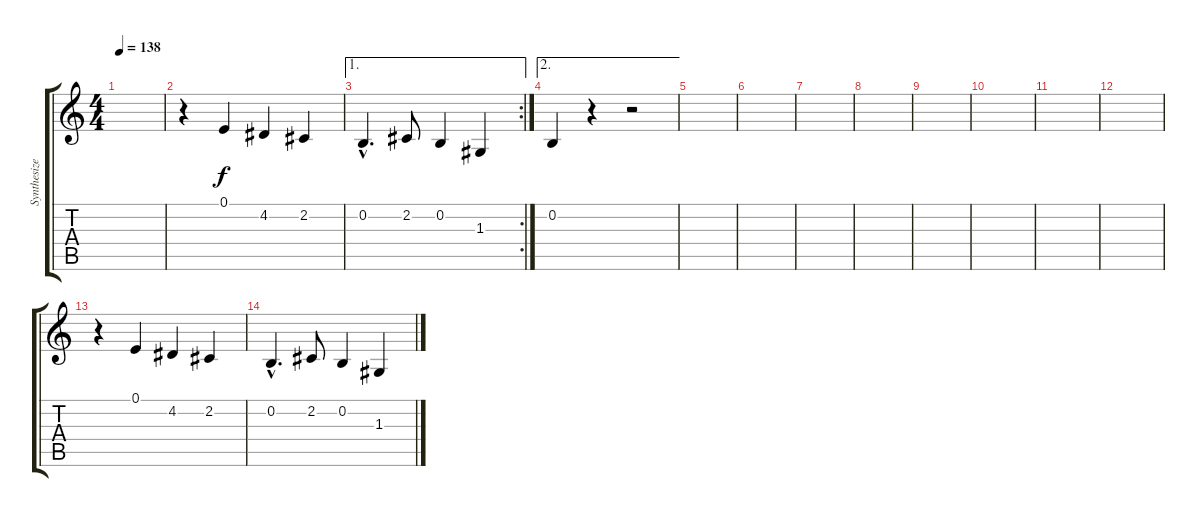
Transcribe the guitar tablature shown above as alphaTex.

\track ("Synthesizer" "Synthesize") {instrument harmonica}
\staff {score tabs}
\tuning (E4 B3 G3 D3 A2 E2) {hide}
\ts (4 4)
\tempo 138
\clef g2
\ks c
|
r.4 0.1.4 4.2.4 2.2.4 |
\ae 1
\rc 2
0.2{hac}.4{d} 2.2.8 0.2.4 1.3.4 |
\ae 2
0.2.4 r.4 r.2 |
|
|
|
|
|
|
|
|
r.4 0.1.4 4.2.4 2.2.4 |
0.2{hac}.4{d} 2.2.8 0.2.4 1.3.4
